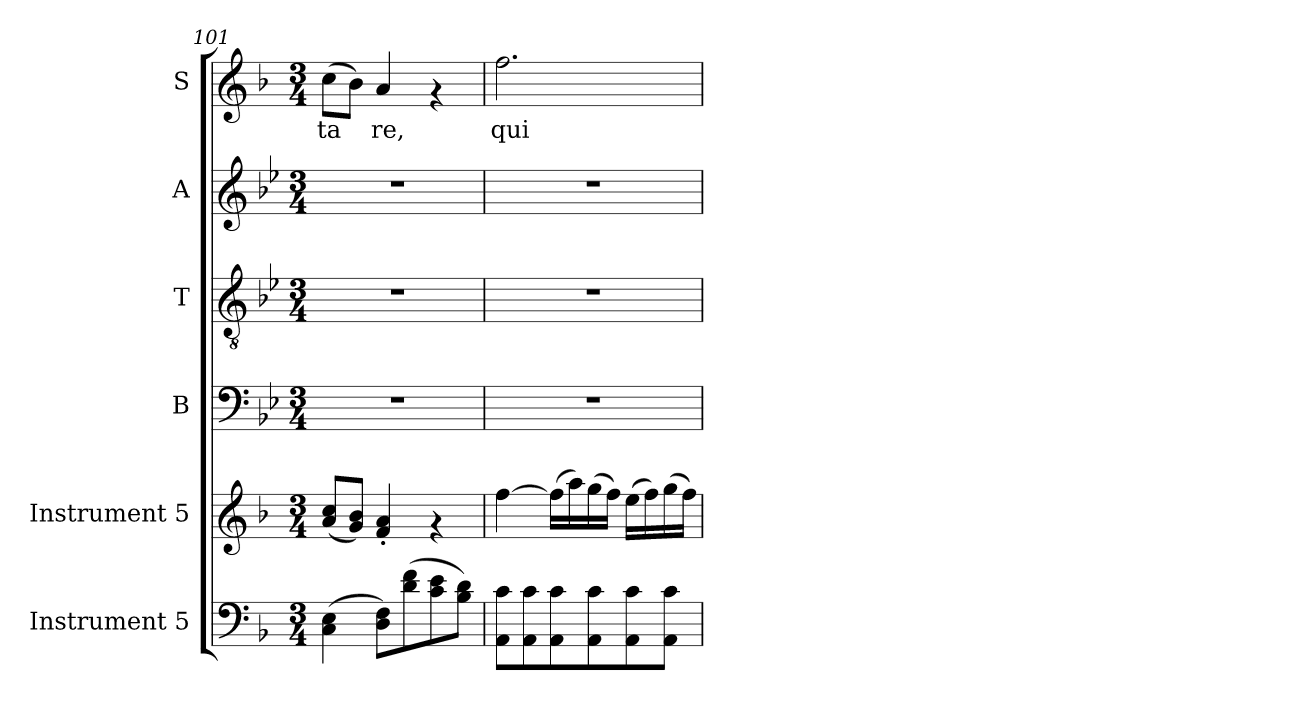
**kern	**kern	**kern	**kern	**kern	**kern	**text
*part6	*part5	*part4	*part3	*part2	*part1	*part1
*staff6	*staff5	*staff4	*staff3	*staff2	*staff1	*staff1
*I"Instrument 5	*I"Instrument 5	*I"B	*I"T	*I"A	*I"S	*
*	*	*I'B	*I'T	*I'A	*I'S	*
!!LO:LB:g=z
*clefF4	*clefG2	*clefF4	*clefGv2	*clefG2	*clefG2	*
*k[b-]	*k[b-]	*k[b-e-]	*k[b-e-]	*k[b-e-]	*k[b-]	*
*F:	*F:	*B-:	*B-:	*B-:	*F:	*
*M3/4	*M3/4	*M3/4	*M3/4	*M3/4	*M3/4	*
=101	=101	=101	=101	=101	=101	=101
!	!	!	!	!	!	!LO:LY:b:cj
(>4C\ 4E\	(<8a/ 8cc/L	2.r	2.r	2.r	(>8cc\L	ta-
!	!	!	!	!	!	!LO:LY:b:cj
.	8b-/ 8g/J)	.	.	.	8b-\J)	--
!	!	!	!	!	!	!LO:LY:b:cj
8F\ 8D\L)	4a/'< 4f/'<	.	.	.	4a/	-re,
(>8f\ 8d\	.	.	.	.	.	.
8c\ 8e\	4rf	.	.	.	4rf	.
8B-\ 8d\J)	.	.	.	.	.	.
=102	=102	=102	=102	=102	=102	=102
!	!	!	!	!	!	!LO:LY:b:cj
8AA\ 8c\L	[>4ff\	2.r	2.r	2.r	2.ff\	qui-
8AA\ 8c\	.	.	.	.	.	.
8AA\ 8c\	(>16ff\L]	.	.	.	.	.
.	16aa\)	.	.	.	.	.
8AA\ 8c\	(>16gg\	.	.	.	.	.
.	16ff\J)	.	.	.	.	.
8c\ 8AA\	(>16ee\L	.	.	.	.	.
.	16ff\)	.	.	.	.	.
8AA\ 8c\J	(>16gg\	.	.	.	.	.
.	16ff\J)	.	.	.	.	.
=	=	=	=	=	=	=
*-	*-	*-	*-	*-	*-	*-
